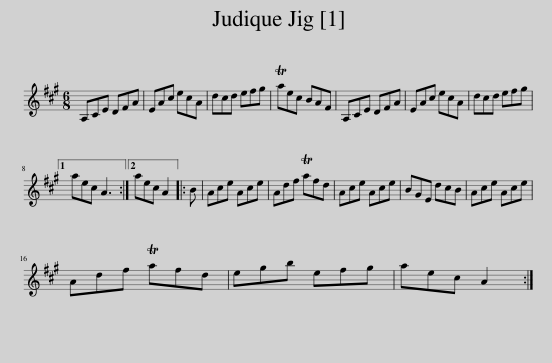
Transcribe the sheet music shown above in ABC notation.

X:1
L:1/8
M:6/8
I:linebreak $
K:A
V:1 treble
V:1
 A,CE DFA | EAc ecA | dcd efg | Taec BAF | A,CE DFA | %5
 EAc ecA | dcd efg |1$ aec A3 :|2 aec A2 |: B | %10
 Ace Ace | Adf Tafd | Ace Ace | BGE dcB | Ace Ace |$ %15
 Adf Tafd | egb efg | aec A2 :| %18
